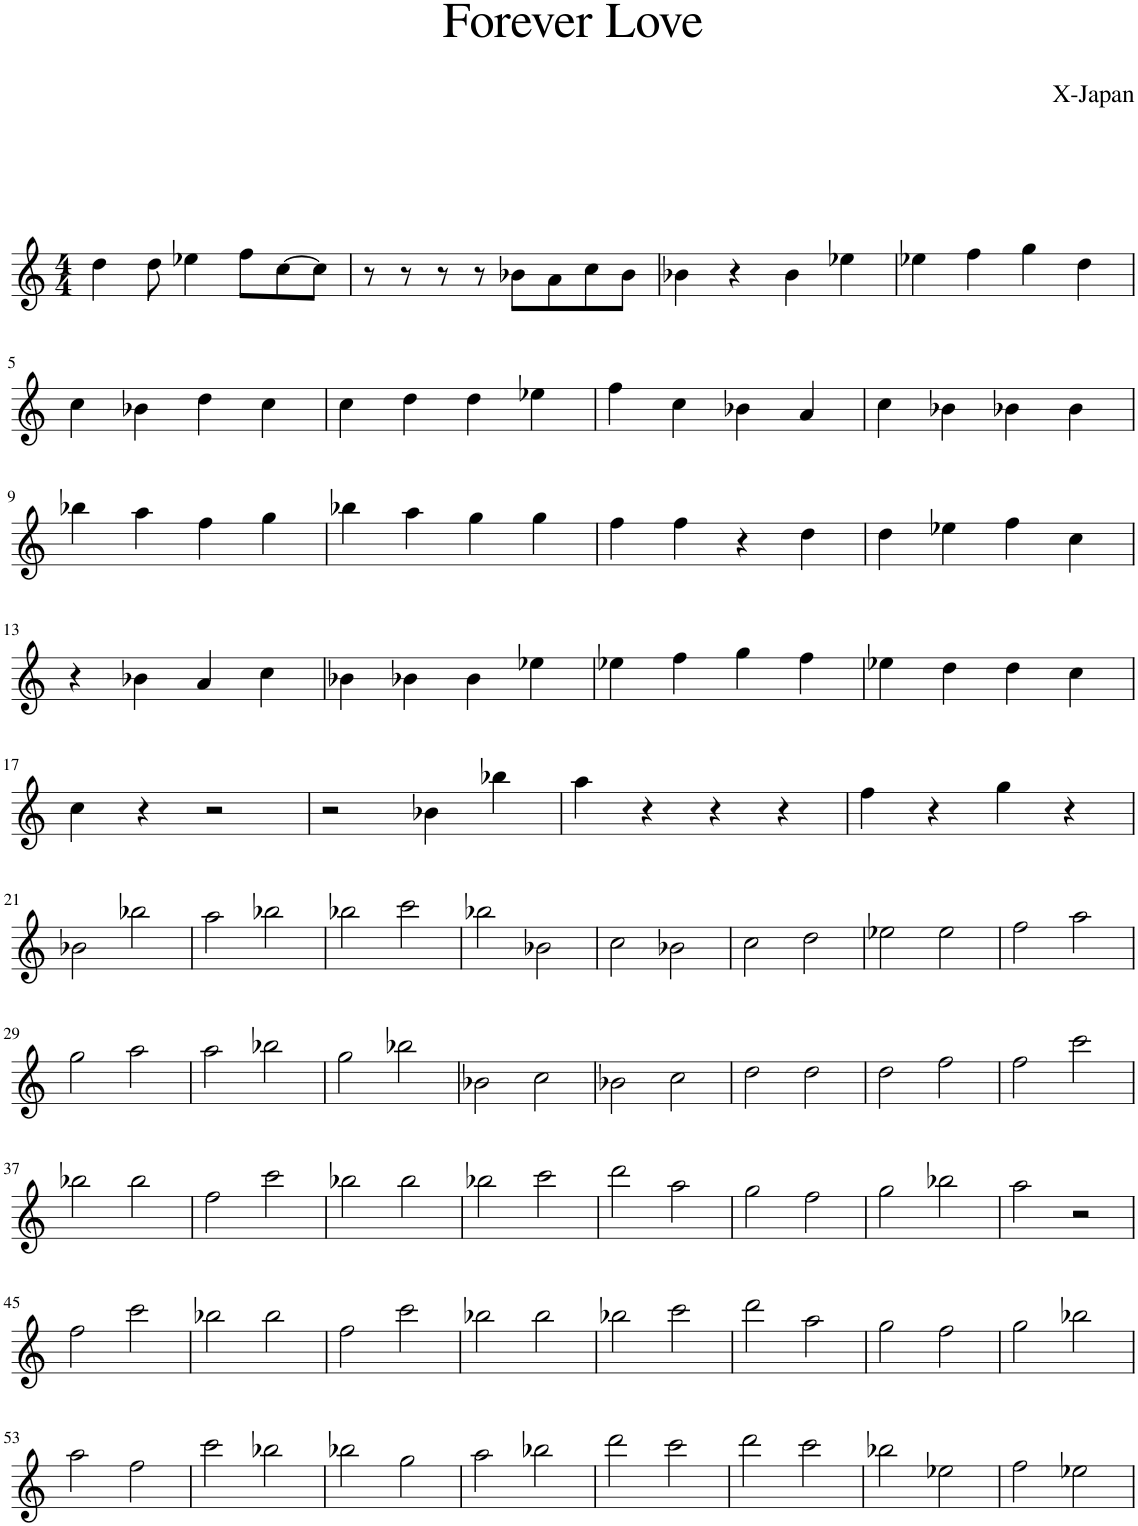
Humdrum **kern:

**kern
*part1
*staff1
*I"Piano
*I'Pno.
*clefG2
*k[]
*M4/4
=1
4dd\
8dd\
4ee-X\
8ff\L
[8cc\
8cc\J]
=2
8r
8r
8r
8r
8b-X\L
8a\
8cc\
8b-\J
=3
4b-X\
4r
4b-\
4ee-X\
=4
4ee-X\
4ff\
4gg\
4dd\
!!LO:LB:g=z
=5
4cc\
4b-X\
4dd\
4cc\
=6
4cc\
4dd\
4dd\
4ee-X\
=7
4ff\
4cc\
4b-X\
4a/
=8
4cc\
4b-X\
4b-X\
4b-\
!!LO:LB:g=z
=9
4bb-X\
4aa\
4ff\
4gg\
=10
4bb-X\
4aa\
4gg\
4gg\
=11
4ff\
4ff\
4r
4dd\
=12
4dd\
4ee-X\
4ff\
4cc\
!!LO:LB:g=z
=13
4r
4b-X\
4a/
4cc\
=14
4b-X\
4b-X\
4b-\
4ee-X\
=15
4ee-X\
4ff\
4gg\
4ff\
=16
4ee-X\
4dd\
4dd\
4cc\
!!LO:LB:g=z
=17
4cc\
4r
2r
=18
2r
4b-X\
4bb-X\
=19
4aa\
4r
4r
4r
=20
4ff\
4r
4gg\
4r
!!LO:LB:g=z
=21
2b-X\
2bb-X\
=22
2aa\
2bb-X\
=23
2bb-X\
2ccc\
=24
2bb-X\
2b-X\
=25
2cc\
2b-X\
=26
2cc\
2dd\
=27
2ee-X\
2ee-\
=28
2ff\
2aa\
!!LO:LB:g=z
=29
2gg\
2aa\
=30
2aa\
2bb-X\
=31
2gg\
2bb-X\
=32
2b-X\
2cc\
=33
2b-X\
2cc\
=34
2dd\
2dd\
=35
2dd\
2ff\
=36
2ff\
2ccc\
!!LO:LB:g=z
=37
2bb-X\
2bb-\
=38
2ff\
2ccc\
=39
2bb-X\
2bb-\
=40
2bb-X\
2ccc\
=41
2ddd\
2aa\
=42
2gg\
2ff\
=43
2gg\
2bb-X\
=44
2aa\
2r
!!LO:LB:g=z
=45
2ff\
2ccc\
=46
2bb-X\
2bb-\
=47
2ff\
2ccc\
=48
2bb-X\
2bb-\
=49
2bb-X\
2ccc\
=50
2ddd\
2aa\
=51
2gg\
2ff\
=52
2gg\
2bb-X\
!!LO:LB:g=z
=53
2aa\
2ff\
=54
2ccc\
2bb-X\
=55
2bb-X\
2gg\
=56
2aa\
2bb-X\
=57
2ddd\
2ccc\
=58
2ddd\
2ccc\
=59
2bb-X\
2ee-X\
=60
2ff\
2ee-X\
=
*-
